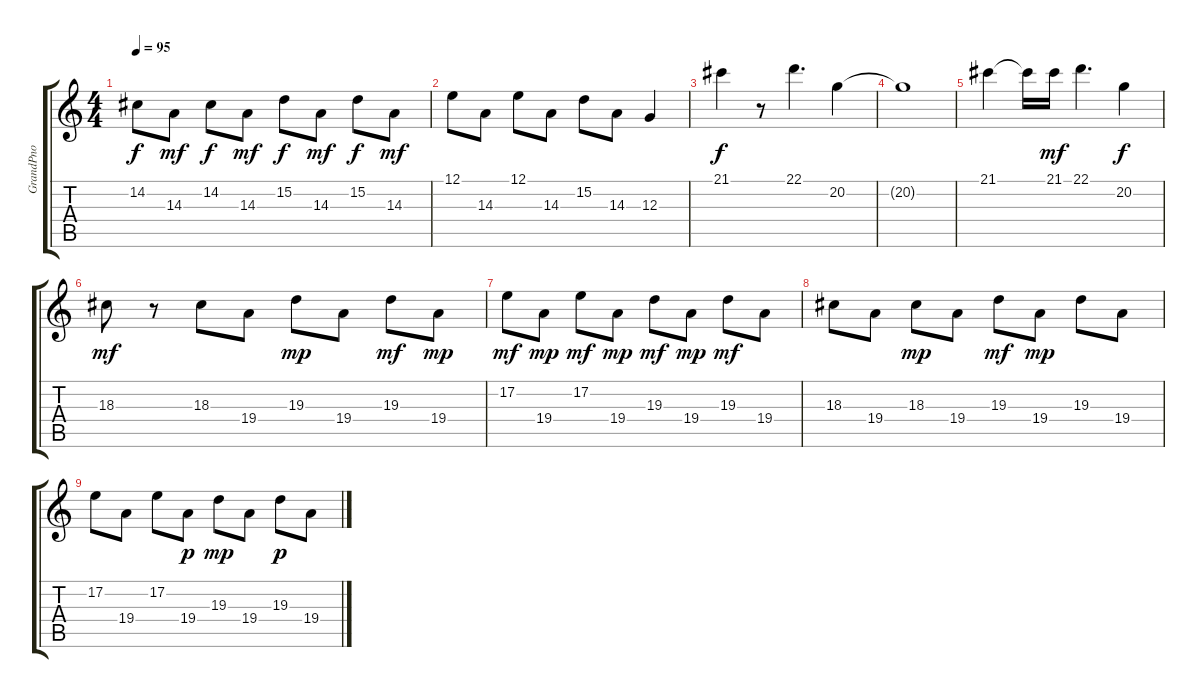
\track ("GrandPno" "GrandPno") {instrument acousticgrandpiano}
\staff {score tabs}
\tuning (E4 B3 G3 D3 A2 E2) {hide}
\ts (4 4)
\tempo 95
\clef g2
\ks c
14.2.8{dy f} 14.3.8{dy mf} 14.2.8{dy f} 14.3.8{dy mf} 15.2.8{dy f} 14.3.8{dy mf} 15.2.8{dy f} 14.3.8{dy mf} |
12.1.8 14.3.8 12.1.8 14.3.8 15.2.8 14.3.8 12.3.4 |
21.1.4{dy f} r.8 22.1.4{d} 20.2.4 |
20.2{t}.1 |
21.1.4 21.1{t}.16 21.1.16{dy mf} 22.1.4{d} 20.2.4{dy f} |
18.3.8{dy mf} r.8 18.3.8 19.4.8 19.3.8{dy mp} 19.4.8 19.3.8{dy mf} 19.4.8{dy mp} |
17.2.8{dy mf} 19.4.8{dy mp} 17.2.8{dy mf} 19.4.8{dy mp} 19.3.8{dy mf} 19.4.8{dy mp} 19.3.8{dy mf} 19.4.8 |
18.3.8 19.4.8 18.3.8{dy mp} 19.4.8 19.3.8{dy mf} 19.4.8{dy mp} 19.3.8 19.4.8 |
17.2.8 19.4.8 17.2.8 19.4.8{dy p} 19.3.8{dy mp} 19.4.8 19.3.8{dy p} 19.4.8
